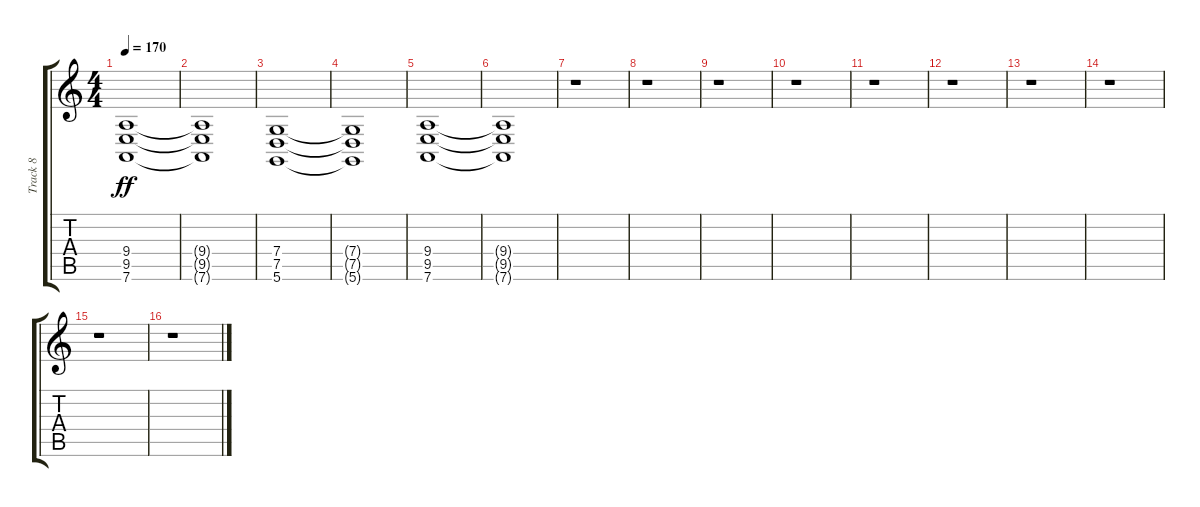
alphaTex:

\track ("Track 8" "Track 8") {instrument tuba}
\staff {score tabs}
\tuning (D4 A3 F3 C3 G2 D2) {hide}
\ts (4 4)
\tempo 170
\clef g2
\ks c
(9.4 9.5 7.6).1{dy ff} |
(9.4{t} 9.5{t} 7.6{t}).1 |
(7.4 7.5 5.6).1 |
(7.4{t} 7.5{t} 5.6{t}).1 |
(9.4 9.5 7.6).1 |
(9.4{t} 9.5{t} 7.6{t}).1 |
r.1 |
r.1 |
r.1 |
r.1 |
r.1 |
r.1 |
r.1 |
r.1 |
r.1 |
r.1
